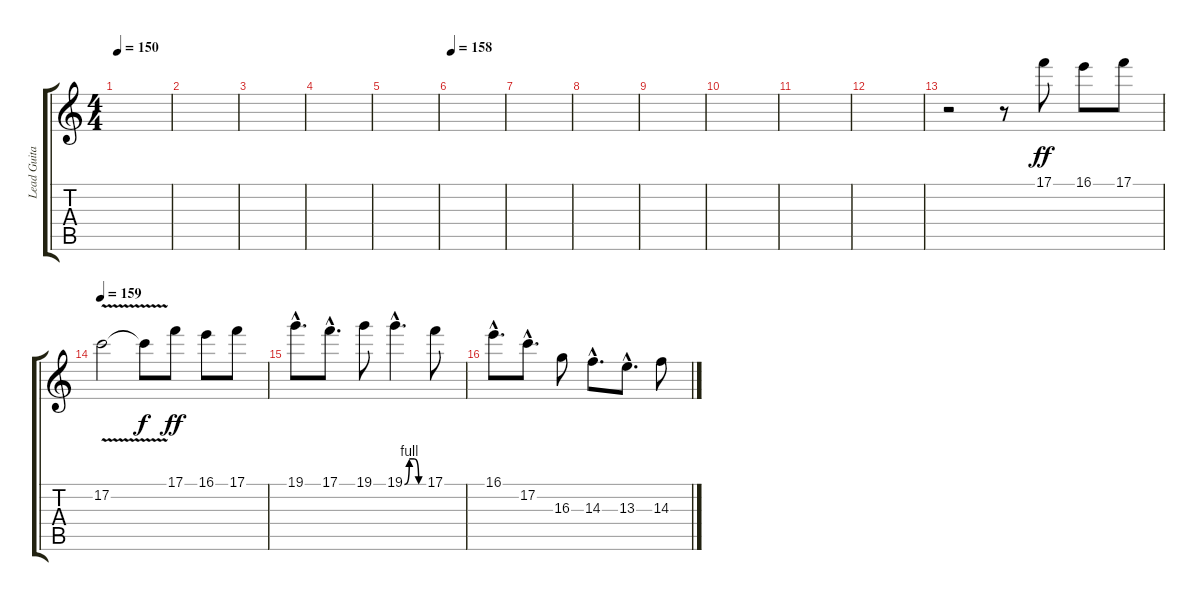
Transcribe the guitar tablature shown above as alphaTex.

\track ("Lead Guitar 2" "Lead Guita") {instrument distortionguitar}
\staff {score tabs}
\tuning (C4 G3 Eb3 Bb2 F2 C2) {hide}
\ts (4 4)
\tempo 150
\clef g2
\ks c
|
|
|
|
|
\tempo 158
|
|
|
|
|
|
|
r.2{volume 16 balance 8} r.8 17.1.8{dy ff} 16.1.8 17.1.8 |
\tempo 159
17.2{v}.2 17.2{t}.8{dy f} 17.1.8{dy ff} 16.1.8 17.1.8 |
19.1{hac}.8{d} 17.1{hac}.8{d} 19.1.8 19.1{be (custom 0 0 15 4 30 4 45 0 60 0) hac}.4{d} 17.1.8 |
16.1{hac}.8{d} 17.2{hac}.8{d} 16.3.8 14.3{hac}.8{d} 13.3{hac}.8{d} 14.3.8
